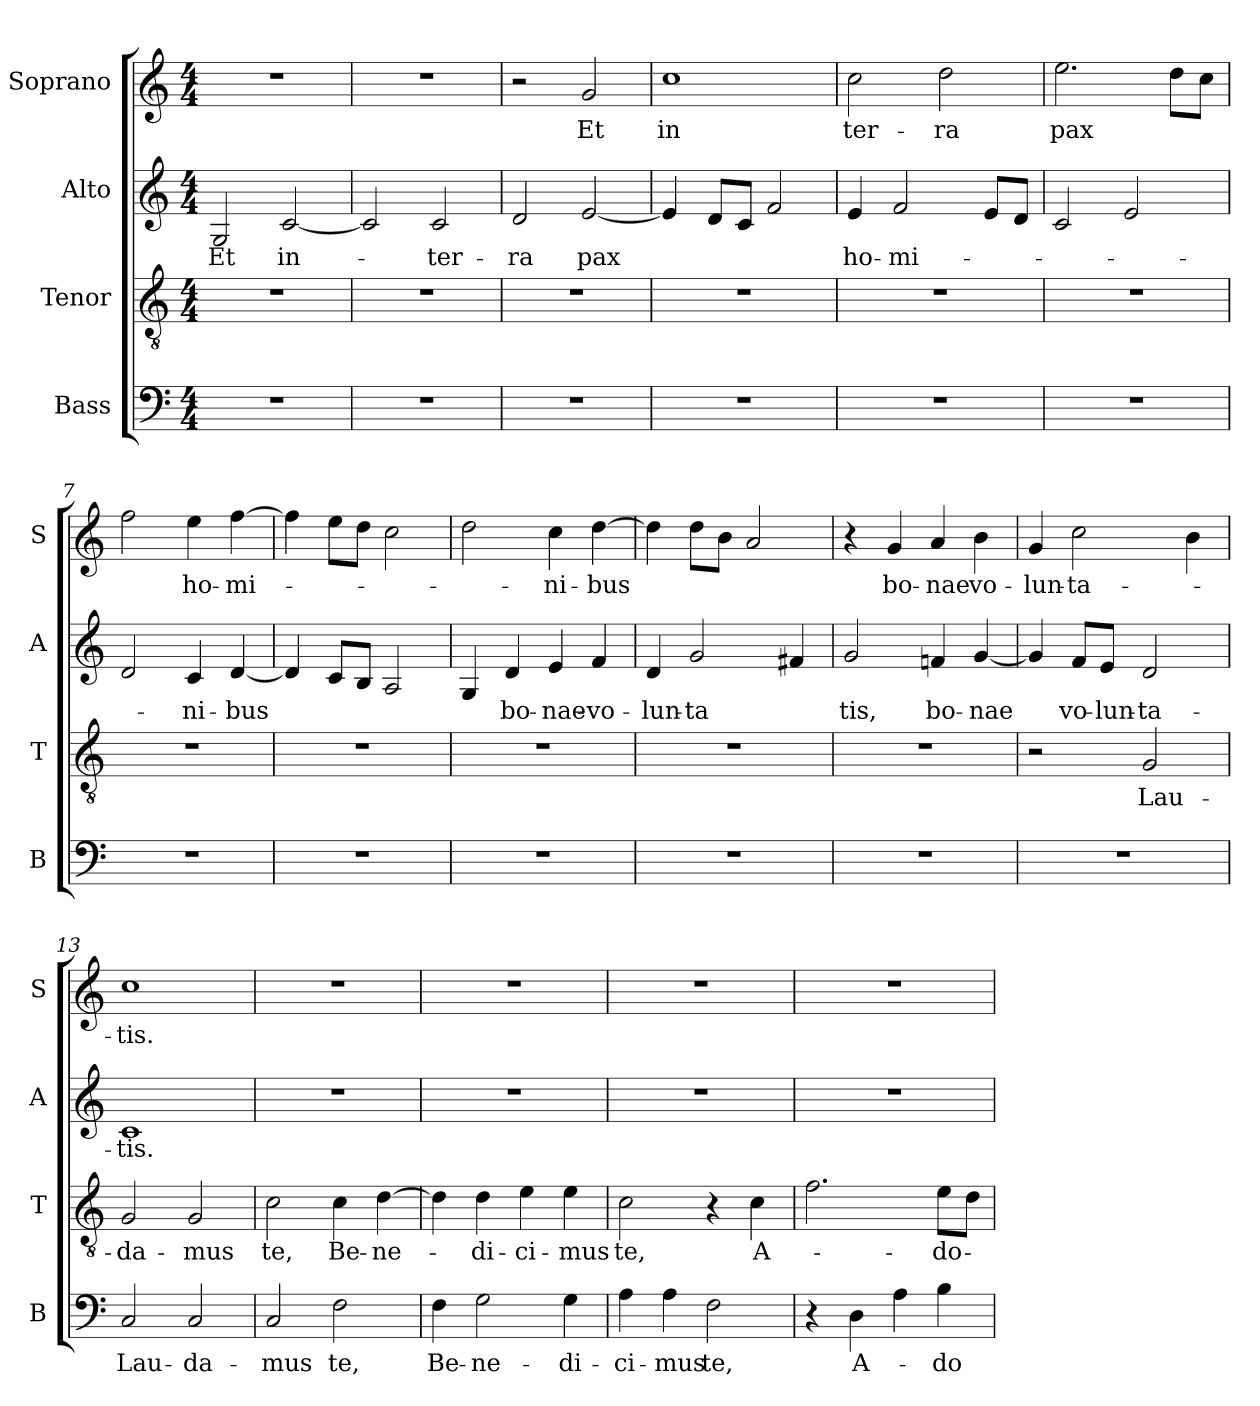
**kern	**text	**kern	**text	**kern	**text	**kern	**text
*part4	*part4	*part3	*part3	*part2	*part2	*part1	*part1
*staff4	*staff4	*staff3	*staff3	*staff2	*staff2	*staff1	*staff1
*I"Bass	*	*I"Tenor	*	*I"Alto	*	*I"Soprano	*
*I'B	*	*I'T	*	*I'A	*	*I'S	*
*clefF4	*	*clefGv2	*	*clefG2	*	*clefG2	*
*k[]	*	*k[]	*	*k[]	*	*k[]	*
*C:	*	*C:	*	*C:	*	*C:	*
*M4/4	*	*M4/4	*	*M4/4	*	*M4/4	*
=1	=1	=1	=1	=1	=1	=1	=1
1r	.	1r	.	2G/	Et	1r	.
.	.	.	.	[2c/	in-	.	.
=2	=2	=2	=2	=2	=2	=2	=2
1r	.	1r	.	2c/]	.	1r	.
.	.	.	.	2c/	-ter-	.	.
=3	=3	=3	=3	=3	=3	=3	=3
1r	.	1r	.	2d/	-ra	2r	.
.	.	.	.	[2e/	pax	2g/	Et
=4	=4	=4	=4	=4	=4	=4	=4
1r	.	1r	.	4e/]	.	1cc	in
.	.	.	.	8d/L	.	.	.
.	.	.	.	8c/J	.	.	.
.	.	.	.	2f/	.	.	.
=5	=5	=5	=5	=5	=5	=5	=5
1r	.	1r	.	4e/	ho-	2cc\	ter-
.	.	.	.	2f/	-mi-	.	.
.	.	.	.	.	.	2dd\	-ra
.	.	.	.	8e/L	.	.	.
.	.	.	.	8d/J	.	.	.
=6	=6	=6	=6	=6	=6	=6	=6
1r	.	1r	.	2c/	.	2.ee\	pax
.	.	.	.	2e/	.	.	.
.	.	.	.	.	.	8dd\L	.
.	.	.	.	.	.	8cc\J	.
!!LO:LB:g=z
=7	=7	=7	=7	=7	=7	=7	=7
1r	.	1r	.	2d/	.	2ff\	.
.	.	.	.	4c/	-ni-	4ee\	ho-
.	.	.	.	[4d/	-bus	[4ff\	-mi-
=8	=8	=8	=8	=8	=8	=8	=8
1r	.	1r	.	4d/]	.	4ff\]	.
.	.	.	.	8c/L	.	8ee\L	.
.	.	.	.	8B/J	.	8dd\J	.
.	.	.	.	2A/	.	2cc\	.
=9	=9	=9	=9	=9	=9	=9	=9
1r	.	1r	.	4G/	.	2dd\	.
.	.	.	.	4d/	bo-	.	.
.	.	.	.	4e/	-nae-	4cc\	-ni-
.	.	.	.	4f/	-vo-	[4dd\	-bus
=10	=10	=10	=10	=10	=10	=10	=10
1r	.	1r	.	4d/	-lun-	4dd\]	.
.	.	.	.	2g/	-ta	8dd\L	.
.	.	.	.	.	.	8b\J	.
.	.	.	.	.	.	2a/	.
.	.	.	.	4f#X/	.	.	.
=11	=11	=11	=11	=11	=11	=11	=11
1r	.	1r	.	2g/	tis,	4r	.
.	.	.	.	.	.	4g/	bo-
.	.	.	.	4fn/	bo-	4a/	-nae
.	.	.	.	[4g/	-nae	4b\	vo-
=12	=12	=12	=12	=12	=12	=12	=12
1r	.	2r	.	4g/]	.	4g/	-lun-
.	.	.	.	8f/L	vo-	2cc\	-ta-
.	.	.	.	8e/J	-lun-	.	.
.	.	2G/	Lau-	2d/	-ta-	.	.
.	.	.	.	.	.	4b\	.
!!LO:PB:g=z
=13	=13	=13	=13	=13	=13	=13	=13
2C/	Lau-	2G/	-da-	1c	-tis.	1cc	-tis.
2C/	-da-	2G/	-mus	.	.	.	.
=14	=14	=14	=14	=14	=14	=14	=14
2C/	-mus	2c\	te,	1r	.	1r	.
2F\	te,	4c\	Be-	.	.	.	.
.	.	[4d\	-ne-	.	.	.	.
=15	=15	=15	=15	=15	=15	=15	=15
4F\	Be-	4d\]	.	1r	.	1r	.
2G\	-ne-	4d\	-di-	.	.	.	.
.	.	4e\	-ci-	.	.	.	.
4G\	-di-	4e\	-mus	.	.	.	.
=16	=16	=16	=16	=16	=16	=16	=16
4A\	-ci-	2c\	te,	1r	.	1r	.
4A\	-mus	.	.	.	.	.	.
2F\	te,	4r	.	.	.	.	.
.	.	4c\	A-	.	.	.	.
=17	=17	=17	=17	=17	=17	=17	=17
4r	.	2.f\	.	1r	.	1r	.
4D\	A-	.	.	.	.	.	.
4A\	.	.	.	.	.	.	.
4B\	-do-	8e\L	-do-	.	.	.	.
.	.	8d\J	.	.	.	.	.
=	=	=	=	=	=	=	=
*-	*-	*-	*-	*-	*-	*-	*-
